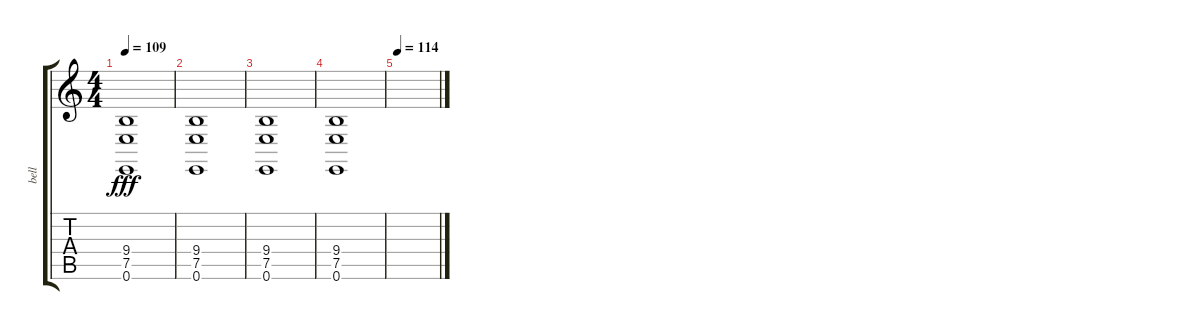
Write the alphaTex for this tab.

\track ("bell" "bell") {instrument tubularbells}
\staff {score tabs}
\tuning (E4 B3 G3 D3 A2 E2) {hide}
\ts (4 4)
\tempo 109
\clef g2
\ks c
(9.4 7.5 0.6).1{dy fff} |
(9.4 7.5 0.6).1 |
(9.4 7.5 0.6).1 |
(9.4 7.5 0.6).1 |
\tempo 114
